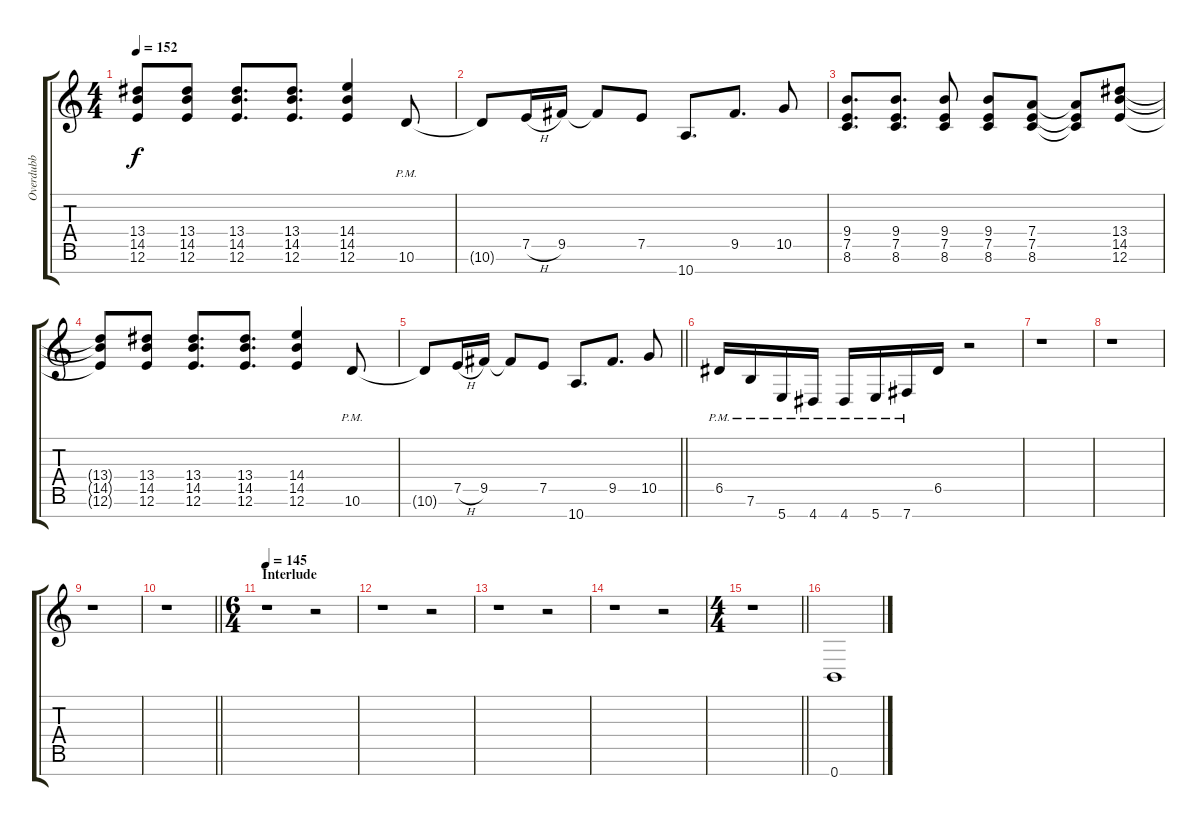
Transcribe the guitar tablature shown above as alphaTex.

\track ("Overdubb" "Overdubb") {instrument distortionguitar}
\staff {score tabs}
\tuning (E4 B3 G3 D3 A2 E2 B1) {hide}
\ts (4 4)
\tempo 152
\clef g2
\ks c
(13.4{t} 14.5{t} 12.6{t}).8{dy f} (13.4 14.5 12.6).8 (13.4 14.5 12.6).8{d} (13.4 14.5 12.6).8{d} (14.4 14.5 12.6).4 10.6{pm}.8 |
10.6{t}.8 7.5{h}.16 9.5.16 9.5{t}.8 7.5.8 10.7.8{d} 9.5.8{d} 10.5.8 |
(9.4 7.5 8.6).8{d} (9.4 7.5 8.6).8{d} (9.4 7.5 8.6).8 (9.4 7.5 8.6).8 (7.4 7.5 8.6).8 (7.4{t} 7.5{t} 8.6{t}).8 (13.4 14.5 12.6).8 |
(13.4{t} 14.5{t} 12.6{t}).8 (13.4 14.5 12.6).8 (13.4 14.5 12.6).8{d} (13.4 14.5 12.6).8{d} (14.4 14.5 12.6).4 10.6{pm}.8 |
\barLineRight lightlight
10.6{t}.8 7.5{h}.16 9.5.16 9.5{t}.8 7.5.8 10.7.8{d} 9.5.8{d} 10.5.8 |
\section ("" "")
6.5{pm}.16 7.6{pm}.16 5.7{pm}.16 4.7{pm}.16 4.7{pm}.16 5.7{pm}.16 7.7{pm}.16 6.5.16 r.2 |
r.1 |
r.1 |
r.1 |
\barLineRight lightlight
r.1 |
\ts (6 4)
\section ("" "Interlude ")
\tempo 145
r.1 r.2 |
r.1 r.2 |
r.1 r.2 |
r.1 r.2 |
\ts (4 4)
\barLineRight lightlight
r.1 |
\section ("" "")
0.7.1
